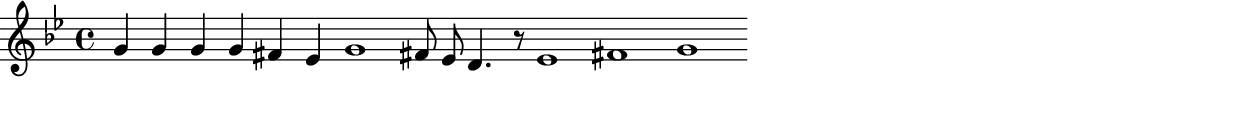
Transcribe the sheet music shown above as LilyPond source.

%% Generated by lilypond-book.py
%% Options: [exampleindent=10.16\mm,indent=0\mm,line-width=160\mm]
\include "lilypond-book-preamble.ly"


% ****************************************************************
% Start cut-&-pastable-section
% ****************************************************************



\paper {
  indent = 0\mm
  line-width = 160\mm
  % offset the left padding, also add 1mm as lilypond creates cropped
  % images with a little space on the right
  line-width = #(- line-width (* mm  3.000000) (* mm 1))
}

\layout {
  
}





% ****************************************************************
% ly snippet:
% ****************************************************************
\sourcefilename "arabic-improvisation.ly"
\sourcefileline 0
%% DO NOT EDIT this file manually; it is automatically
%% generated from LSR http://lsr.dsi.unimi.it
%% Make any changes in LSR itself, or in Documentation/snippets/new/ ,
%% and then run scripts/auxiliar/makelsr.py
%%
%% This file is in the public domain.
\version "2.17.6"

\header {
%% Translation of GIT committish: 56145dfed8f19bb34459d5b40cab388776d2ec49
  texidoces = "
Para las improvisaciones o @emph{taqasim} que son libres durante unos
momentos, se puede omitir la indicación de compás y se puede usar
@code{\cadenzaOn}.  Podría ser necesario ajustar el estilo de
alteraciones accidentales, porque la ausencia de líneas divisorias
hará que la alteración aparezca una sola vez.  He aquí un ejemplo de
cómo podría ser el comienzo de una improvisación @emph{hijaz}:

"
  doctitlees = "Improvisación de música árabe"

%% Translation of GIT committish: 0a868be38a775ecb1ef935b079000cebbc64de40
  texidocde = "
Bei Improvisation oder @emph{taqasim}, die zeitlich frei gespielt
werden, kann die Taktart ausgelassen werden und @code{\cadenzaOn}
kann eingesetzt werden.  Es kann nötig sein, den Versetzungszeichenstil
anzupassen, weil sonst die Versetzungszeichen nur einmal ausgegeben
werden, da keine Taktlinien gesetzt sind.  Hier ein Beispiel, wie
der Beginn einer @emph{hijaz}-Improvisation aussehen könnte:

"

  doctitlede = "Arabische Improvisation"

%% Translation of GIT committish: 64d521c30b929ac9be37823df577b8f02c8cf0ee
  texidocfr = "
Lorsque les improvisations ou @emph{taqasim} sont temporairement libres,
la métrique peut ne pas apparaître, auquel cas on utilisera un
@code{\\cadenzaOn}.  Les altérations accidentelles devront alors être
répétées en raison de l'absence de barre de mesure.  Voici comment
pourrait débuter une improvisation de @emph{hijaz}.

"
  doctitlefr = "Improvisation en musique arabe"

  lsrtags = "world-music"

  texidoc = "
For improvisations or taqasim which are temporarily free, the time
signature can be omitted and @code{\\cadenzaOn} can be used.  Adjusting
the accidental style might be required, since the absence of bar lines
will cause the accidental to be marked only once.  Here is an example
of what could be the start of a hijaz improvisation:

"
  doctitle = "Arabic improvisation"
} % begin verbatim


\include "arabic.ly"

\relative sol' {
  \key re \kurd
  \accidentalStyle forget
  \cadenzaOn
  sol4 sol sol sol fad mib sol1 fad8 mib re4. r8 mib1 fad sol
}



% ****************************************************************
% end ly snippet
% ****************************************************************
